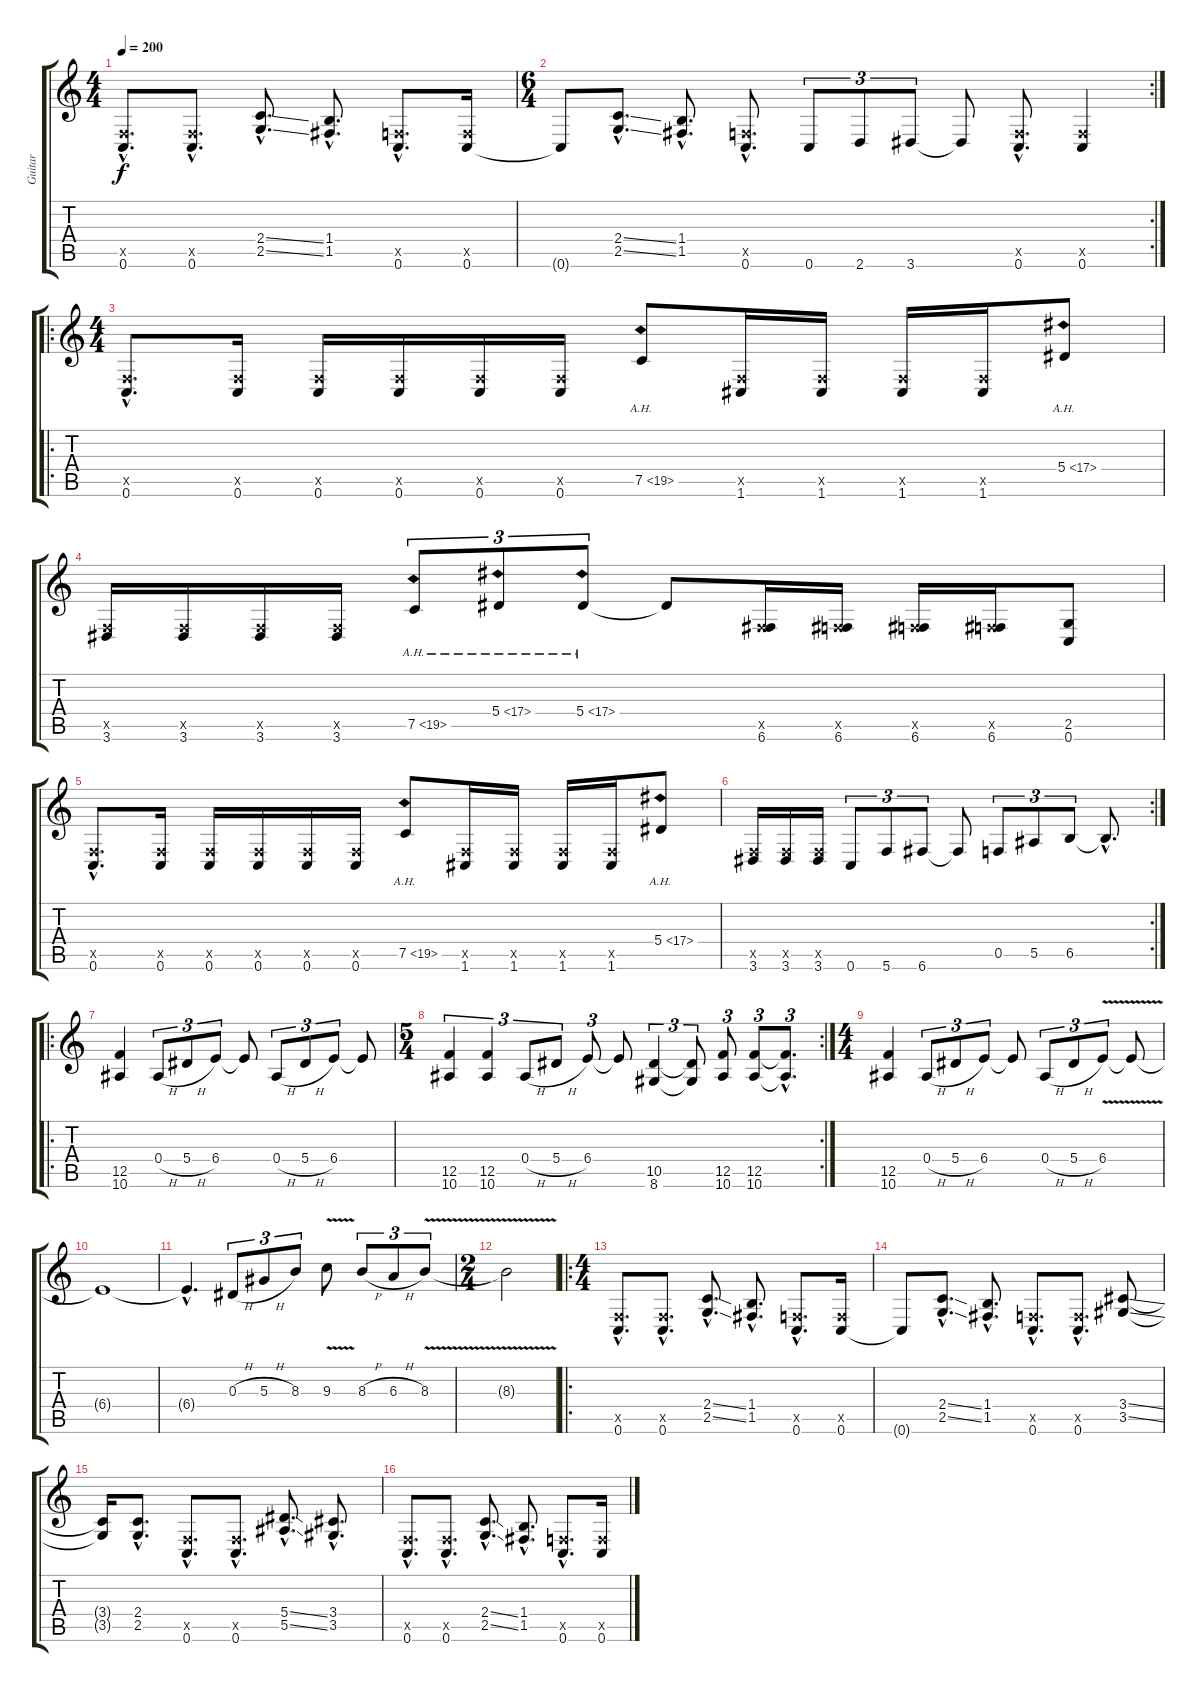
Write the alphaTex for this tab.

\track ("Guitar" "Guitar") {instrument distortionguitar}
\staff {score tabs}
\tuning (C4 G3 Eb3 Bb2 F2 C2) {hide}
\ts (4 4)
\tempo 200
\clef g2
\ks c
(0.5{hac x} 0.6{hac}).8{d dy f} (0.5{hac x} 0.6{hac}).8{d} (2.4{ss hac} 2.5{ss hac}).8{d} (1.4{hac} 1.5{hac}).8{d} (0.5{hac x} 0.6{hac}).8{d} (0.5{x} 0.6).16 |
\rc 2
\ts (6 4)
0.6{t}.8 (2.4{ss hac} 2.5{ss hac}).8{d} (1.4{hac} 1.5{hac}).8{d} (0.5{hac x} 0.6{hac}).8{d} 0.6.8{tu (3 2)} 2.6.8{tu (3 2)} 3.6.8{tu (3 2)} 3.6{t}.8 (0.5{hac x} 0.6{hac}).8{d} (0.5{x} 0.6).4 |
\ro
\ts (4 4)
(0.5{hac x} 0.6{hac}).8{d} (0.5{x} 0.6).16 (0.5{x} 0.6).16 (0.5{x} 0.6).16 (0.5{x} 0.6).16 (0.5{x} 0.6).16 7.5{ah 12}.8 (0.5{x} 1.6).16 (0.5{x} 1.6).16 (0.5{x} 1.6).16 (0.5{x} 1.6).16 5.4{ah 12}.8 |
(0.5{x} 3.6).16 (0.5{x} 3.6).16 (0.5{x} 3.6).16 (0.5{x} 3.6).16 7.5{ah 12}.8{tu (3 2)} 5.4{ah 12}.8{tu (3 2)} 5.4{ah 12}.8{tu (3 2)} 5.4{t}.8 (0.5{x} 6.6).16 (0.5{x} 6.6).16 (0.5{x} 6.6).16 (0.5{x} 6.6).16 (2.5 0.6).8 |
(0.5{hac x} 0.6{hac}).8{d} (0.5{x} 0.6).16 (0.5{x} 0.6).16 (0.5{x} 0.6).16 (0.5{x} 0.6).16 (0.5{x} 0.6).16 7.5{ah 12}.8 (0.5{x} 1.6).16 (0.5{x} 1.6).16 (0.5{x} 1.6).16 (0.5{x} 1.6).16 5.4{ah 12}.8 |
\rc 2
(0.5{x} 3.6).16 (0.5{x} 3.6).16 (0.5{x} 3.6).16 0.6.8{tu (3 2)} 5.6.8{tu (3 2)} 6.6.8{tu (3 2)} 6.6{t}.8 0.5.8{tu (3 2)} 5.5.8{tu (3 2)} 6.5.8{tu (3 2)} 6.5{hac t}.8{d} |
\ro
(12.5 10.6).4 0.4{h}.8{tu (3 2)} 5.4{h}.8{tu (3 2)} 6.4.8{tu (3 2)} 6.4{t}.8 0.4{h}.8{tu (3 2)} 5.4{h}.8{tu (3 2)} 6.4.8{tu (3 2)} 6.4{t}.8 |
\rc 2
\ts (5 4)
(12.5 10.6).4{tu (3 2)} (12.5 10.6).4{tu (3 2)} 0.4{h}.8{tu (3 2)} 5.4{h}.8{tu (3 2)} 6.4.8{tu (3 2)} 6.4{t}.8 (10.5 8.6).4{tu (3 2)} (10.5{t} 8.6{t}).8{tu (3 2)} (12.5 10.6).8{tu (3 2)} (12.5 10.6).8{tu (3 2)} (12.5{hac t} 10.6{hac t}).8{d tu (3 2)} |
\ts (4 4)
(12.5 10.6).4 0.4{h}.8{tu (3 2)} 5.4{h}.8{tu (3 2)} 6.4.8{tu (3 2)} 6.4{t}.8 0.4{h}.8{tu (3 2)} 5.4{h}.8{tu (3 2)} 6.4{v}.8{tu (3 2)} 6.4{t}.8 |
6.4{t}.1 |
6.4{hac t}.4{d} 0.3{h}.8{tu (3 2)} 5.3{h}.8{tu (3 2)} 8.3.8{tu (3 2)} 9.3{v}.8 8.3{h}.8{tu (3 2)} 6.3{h}.8{tu (3 2)} 8.3{v}.8{tu (3 2)} |
\ts (2 4)
8.3{t}.2 |
\ro
\ts (4 4)
(0.5{hac x} 0.6{hac}).8{d} (0.5{hac x} 0.6{hac}).8{d} (2.4{ss hac} 2.5{ss hac}).8{d} (1.4{hac} 1.5{hac}).8{d} (0.5{hac x} 0.6{hac}).8{d} (0.5{x} 0.6).16 |
0.6{t}.8 (2.4{ss hac} 2.5{ss hac}).8{d} (1.4{hac} 1.5{hac}).8{d} (0.5{hac x} 0.6{hac}).8{d} (0.5{hac x} 0.6{hac}).8{d} (3.4{ss} 3.5{ss}).8 |
(3.4{t} 3.5{t}).16 (2.4{hac} 2.5{hac}).8{d} (0.5{hac x} 0.6{hac}).8{d} (0.5{hac x} 0.6{hac}).8{d} (5.4{ss hac} 5.5{ss hac}).8{d} (3.4{hac} 3.5{hac}).8{d} |
(0.5{hac x} 0.6{hac}).8{d} (0.5{hac x} 0.6{hac}).8{d} (2.4{ss hac} 2.5{ss hac}).8{d} (1.4{hac} 1.5{hac}).8{d} (0.5{hac x} 0.6{hac}).8{d} (0.5{x} 0.6).16
